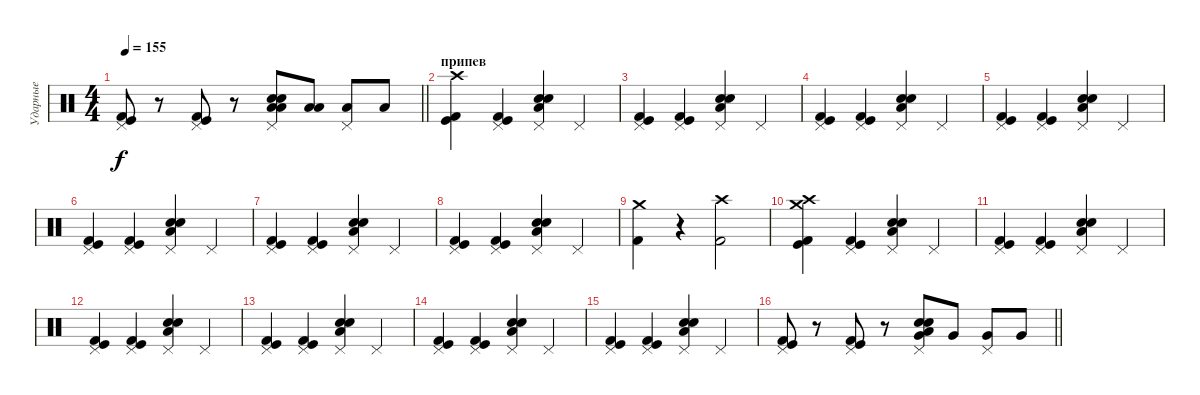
\track ("Ударные" "Ударные") {instrument percussion}
\staff {score}
\articulation defaults
\ts (4 4)
\tempo 155
\clef neutral
\barLineRight lightlight
\ks c
("Pedal Hi-Hat (hit)" "Kick (hit) 2" "Kick (hit)").8{dy f} r.8 ("Pedal Hi-Hat (hit)" "Kick (hit) 2" "Kick (hit)").8 r.8 ("Pedal Hi-Hat (hit)" "Snare (hit) 2" "Electric Snare (hit)" "Low Floor Tom (hit)" "Low Floor Tom (hit)").8 ("Low Floor Tom (hit)" "Low Floor Tom (hit)").8 ("Pedal Hi-Hat (hit)" "Low Floor Tom (hit)").8 "Low Floor Tom (hit)".8 |
\section ("" "припев")
("Crash high (hit)" "Kick (hit) 2" "Kick (hit)").4 ("Pedal Hi-Hat (hit)" "Kick (hit) 2" "Kick (hit)").4 ("Pedal Hi-Hat (hit)" "Snare (hit) 2" "Electric Snare (hit)" "Low Floor Tom (hit)").4 "Pedal Hi-Hat (hit)".4 |
("Pedal Hi-Hat (hit)" "Kick (hit) 2" "Kick (hit)").4 ("Pedal Hi-Hat (hit)" "Kick (hit) 2" "Kick (hit)").4 ("Pedal Hi-Hat (hit)" "Snare (hit) 2" "Electric Snare (hit)" "Low Floor Tom (hit)").4 "Pedal Hi-Hat (hit)".4 |
("Pedal Hi-Hat (hit)" "Kick (hit) 2" "Kick (hit)").4 ("Pedal Hi-Hat (hit)" "Kick (hit) 2" "Kick (hit)").4 ("Pedal Hi-Hat (hit)" "Snare (hit) 2" "Electric Snare (hit)" "Low Floor Tom (hit)").4 "Pedal Hi-Hat (hit)".4 |
("Pedal Hi-Hat (hit)" "Kick (hit) 2" "Kick (hit)").4 ("Pedal Hi-Hat (hit)" "Kick (hit) 2" "Kick (hit)").4 ("Pedal Hi-Hat (hit)" "Snare (hit) 2" "Electric Snare (hit)" "Low Floor Tom (hit)").4 "Pedal Hi-Hat (hit)".4 |
("Pedal Hi-Hat (hit)" "Kick (hit) 2" "Kick (hit)").4 ("Pedal Hi-Hat (hit)" "Kick (hit) 2" "Kick (hit)").4 ("Pedal Hi-Hat (hit)" "Snare (hit) 2" "Electric Snare (hit)" "Low Floor Tom (hit)").4 "Pedal Hi-Hat (hit)".4 |
("Pedal Hi-Hat (hit)" "Kick (hit) 2" "Kick (hit)").4 ("Pedal Hi-Hat (hit)" "Kick (hit) 2" "Kick (hit)").4 ("Pedal Hi-Hat (hit)" "Snare (hit) 2" "Electric Snare (hit)" "Low Floor Tom (hit)").4 "Pedal Hi-Hat (hit)".4 |
("Pedal Hi-Hat (hit)" "Kick (hit) 2" "Kick (hit)").4 ("Pedal Hi-Hat (hit)" "Kick (hit) 2" "Kick (hit)").4 ("Pedal Hi-Hat (hit)" "Snare (hit) 2" "Electric Snare (hit)" "Low Floor Tom (hit)").4 "Pedal Hi-Hat (hit)".4 |
("Crash medium (hit)" "Kick (hit) 2").4 r.4 ("Crash high (hit)" "Kick (hit) 2").2 |
("Crash medium (hit)" "Crash high (hit)" "Kick (hit) 2" "Kick (hit)").4 ("Pedal Hi-Hat (hit)" "Kick (hit) 2" "Kick (hit)").4 ("Pedal Hi-Hat (hit)" "Snare (hit) 2" "Electric Snare (hit)" "Low Floor Tom (hit)").4 "Pedal Hi-Hat (hit)".4 |
("Pedal Hi-Hat (hit)" "Kick (hit) 2" "Kick (hit)").4 ("Pedal Hi-Hat (hit)" "Kick (hit) 2" "Kick (hit)").4 ("Pedal Hi-Hat (hit)" "Snare (hit) 2" "Electric Snare (hit)" "Low Floor Tom (hit)").4 "Pedal Hi-Hat (hit)".4 |
("Pedal Hi-Hat (hit)" "Kick (hit) 2" "Kick (hit)").4 ("Pedal Hi-Hat (hit)" "Kick (hit) 2" "Kick (hit)").4 ("Pedal Hi-Hat (hit)" "Snare (hit) 2" "Electric Snare (hit)" "Low Floor Tom (hit)").4 "Pedal Hi-Hat (hit)".4 |
("Pedal Hi-Hat (hit)" "Kick (hit) 2" "Kick (hit)").4 ("Pedal Hi-Hat (hit)" "Kick (hit) 2" "Kick (hit)").4 ("Pedal Hi-Hat (hit)" "Snare (hit) 2" "Electric Snare (hit)" "Low Floor Tom (hit)").4 "Pedal Hi-Hat (hit)".4 |
("Pedal Hi-Hat (hit)" "Kick (hit) 2" "Kick (hit)").4 ("Pedal Hi-Hat (hit)" "Kick (hit) 2" "Kick (hit)").4 ("Pedal Hi-Hat (hit)" "Snare (hit) 2" "Electric Snare (hit)" "Low Floor Tom (hit)").4 "Pedal Hi-Hat (hit)".4 |
("Pedal Hi-Hat (hit)" "Kick (hit) 2" "Kick (hit)").4 ("Pedal Hi-Hat (hit)" "Kick (hit) 2" "Kick (hit)").4 ("Pedal Hi-Hat (hit)" "Snare (hit) 2" "Electric Snare (hit)" "Low Floor Tom (hit)").4 "Pedal Hi-Hat (hit)".4 |
\barLineRight lightlight
("Pedal Hi-Hat (hit)" "Kick (hit) 2" "Kick (hit)").8 r.8 ("Pedal Hi-Hat (hit)" "Kick (hit) 2" "Kick (hit)").8 r.8 ("Pedal Hi-Hat (hit)" "Snare (hit) 2" "Electric Snare (hit)" "Low Floor Tom (hit)" "Very Low Tom (hit)").8 "Very Low Tom (hit)".8 ("Pedal Hi-Hat (hit)" "Very Low Tom (hit)").8 "Very Low Tom (hit)".8
